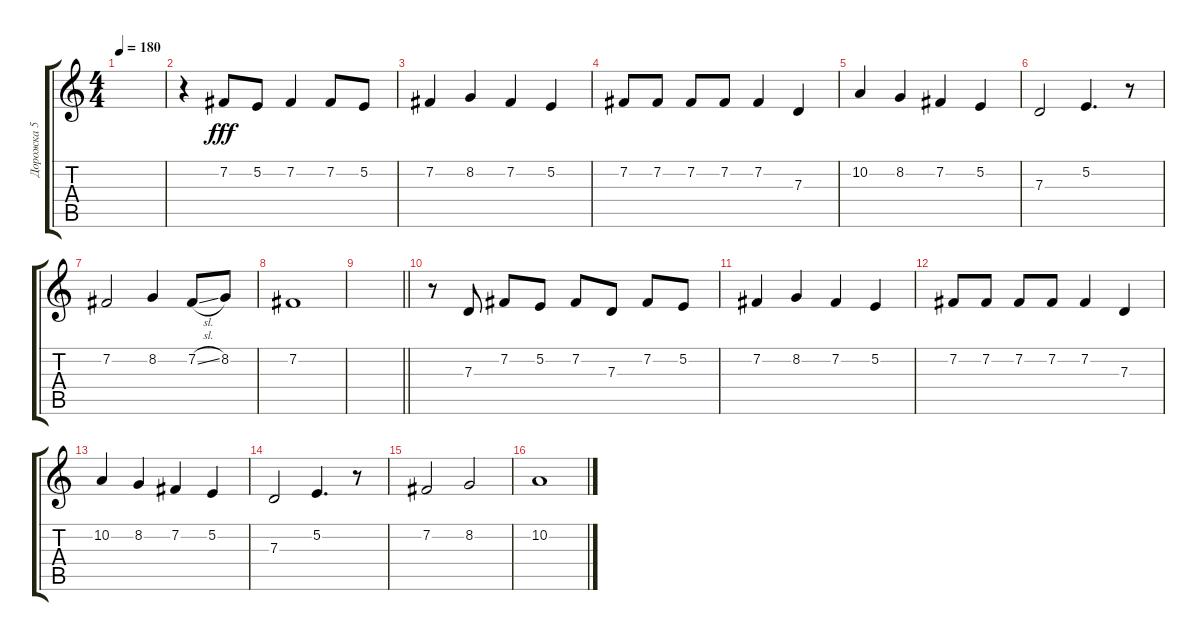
\track ("Дорожка 5" "Дорожка 5") {instrument altosax}
\staff {score tabs}
\tuning (E4 B3 G3 D3 A2 E2) {hide}
\ts (4 4)
\tempo 180
\clef g2
\ks c
|
r.4 7.2.8{dy fff} 5.2.8 7.2.4 7.2.8 5.2.8 |
7.2.4 8.2.4 7.2.4 5.2.4 |
7.2.8 7.2.8 7.2.8 7.2.8 7.2.4 7.3.4 |
10.2.4 8.2.4 7.2.4 5.2.4 |
7.3.2 5.2.4{d} r.8 |
7.2.2 8.2.4 7.2{sl}.8 8.2.8 |
7.2.1 |
\barLineRight lightlight
|
r.8 7.3.8 7.2.8 5.2.8 7.2.8 7.3.8 7.2.8 5.2.8 |
7.2.4 8.2.4 7.2.4 5.2.4 |
7.2.8 7.2.8 7.2.8 7.2.8 7.2.4 7.3.4 |
10.2.4 8.2.4 7.2.4 5.2.4 |
7.3.2 5.2.4{d} r.8 |
7.2.2 8.2.2 |
10.2.1
